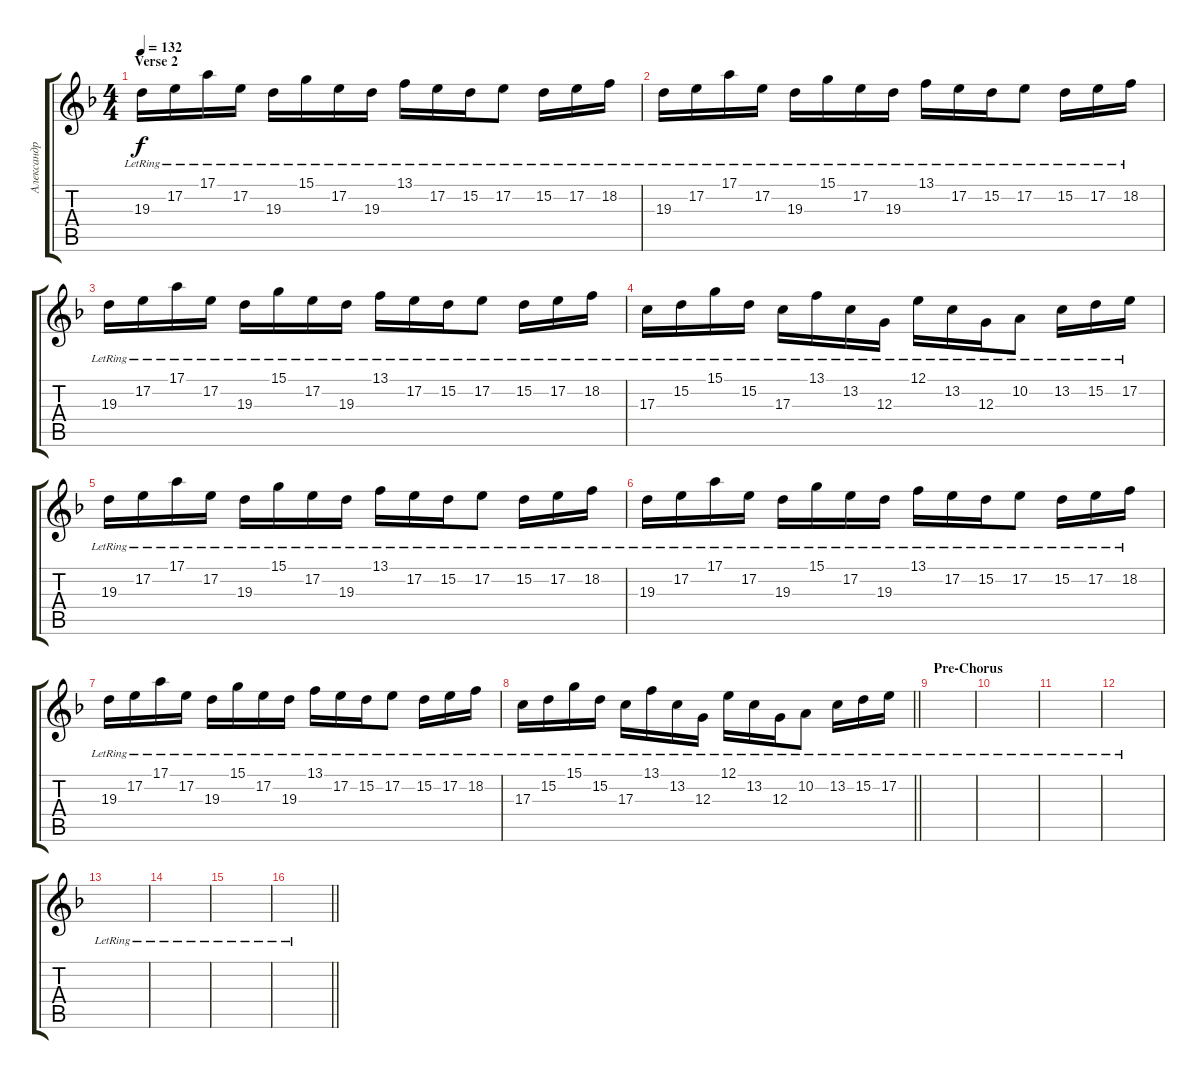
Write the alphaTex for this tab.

\track ("Александр Андрюхин" "Александр ") {instrument brightacousticpiano}
\staff {score tabs}
\tuning (E4 B3 G3 D3 A2 E2) {hide}
\ts (4 4)
\section ("" "Verse 2")
\tempo 132
\clef g2
\ks f
19.3{lr}.16{dy f} 17.2{lr}.16 17.1{lr}.16 17.2{lr}.16 19.3{lr}.16 15.1{lr}.16 17.2{lr}.16 19.3{lr}.16 13.1{lr}.16 17.2{lr}.16 15.2{lr}.16 17.2{lr}.8 15.2{lr}.16 17.2{lr}.16 18.2{lr}.16 |
19.3{lr}.16 17.2{lr}.16 17.1{lr}.16 17.2{lr}.16 19.3{lr}.16 15.1{lr}.16 17.2{lr}.16 19.3{lr}.16 13.1{lr}.16 17.2{lr}.16 15.2{lr}.16 17.2{lr}.8 15.2{lr}.16 17.2{lr}.16 18.2{lr}.16 |
19.3{lr}.16 17.2{lr}.16 17.1{lr}.16 17.2{lr}.16 19.3{lr}.16 15.1{lr}.16 17.2{lr}.16 19.3{lr}.16 13.1{lr}.16 17.2{lr}.16 15.2{lr}.16 17.2{lr}.8 15.2{lr}.16 17.2{lr}.16 18.2{lr}.16 |
17.3{lr}.16 15.2{lr}.16 15.1{lr}.16 15.2{lr}.16 17.3{lr}.16 13.1{lr}.16 13.2{lr}.16 12.3{lr}.16 12.1{lr}.16 13.2{lr}.16 12.3{lr}.16 10.2{lr}.8 13.2{lr}.16 15.2{lr}.16 17.2{lr}.16 |
19.3{lr}.16 17.2{lr}.16 17.1{lr}.16 17.2{lr}.16 19.3{lr}.16 15.1{lr}.16 17.2{lr}.16 19.3{lr}.16 13.1{lr}.16 17.2{lr}.16 15.2{lr}.16 17.2{lr}.8 15.2{lr}.16 17.2{lr}.16 18.2{lr}.16 |
19.3{lr}.16 17.2{lr}.16 17.1{lr}.16 17.2{lr}.16 19.3{lr}.16 15.1{lr}.16 17.2{lr}.16 19.3{lr}.16 13.1{lr}.16 17.2{lr}.16 15.2{lr}.16 17.2{lr}.8 15.2{lr}.16 17.2{lr}.16 18.2{lr}.16 |
19.3{lr}.16 17.2{lr}.16 17.1{lr}.16 17.2{lr}.16 19.3{lr}.16 15.1{lr}.16 17.2{lr}.16 19.3{lr}.16 13.1{lr}.16 17.2{lr}.16 15.2{lr}.16 17.2{lr}.8 15.2{lr}.16 17.2{lr}.16 18.2{lr}.16 |
\barLineRight lightlight
17.3{lr}.16 15.2{lr}.16 15.1{lr}.16 15.2{lr}.16 17.3{lr}.16 13.1{lr}.16 13.2{lr}.16 12.3{lr}.16 12.1{lr}.16 13.2{lr}.16 12.3{lr}.16 10.2{lr}.8 13.2{lr}.16 15.2{lr}.16 17.2{lr}.16 |
\section ("" "Pre-Chorus")
|
|
|
|
|
|
|
\barLineRight lightlight
